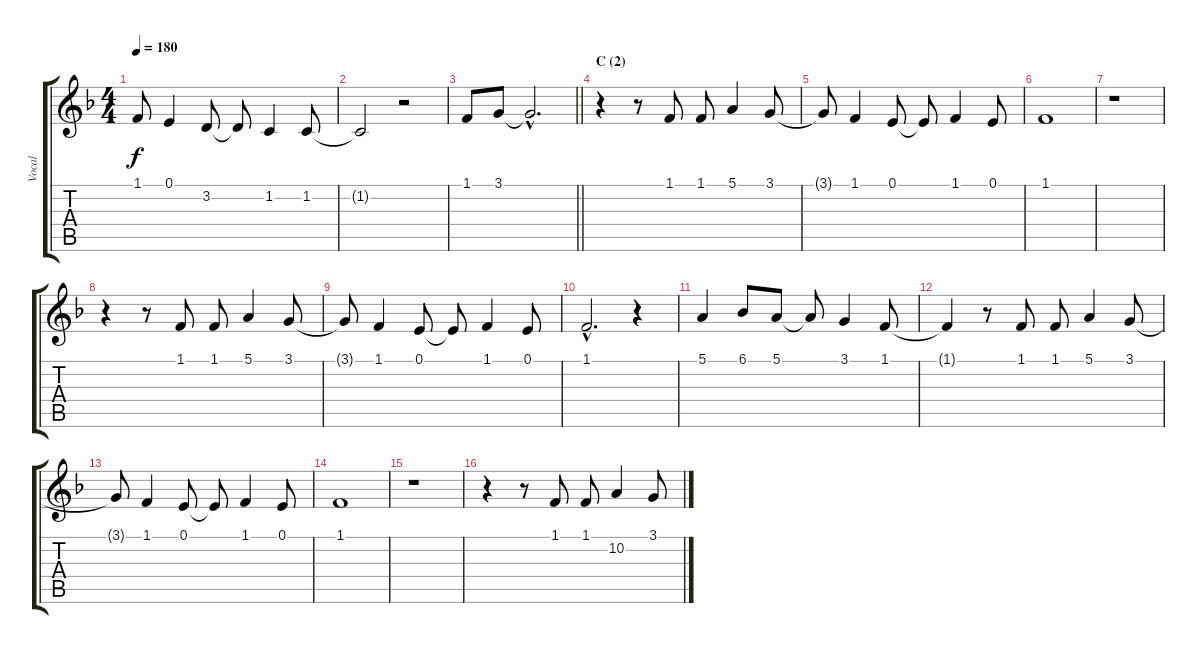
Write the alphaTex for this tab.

\track ("Vocal" "Vocal") {instrument synthvoice}
\staff {score tabs}
\tuning (E4 B3 G3 D3 A2 E2) {hide}
\ts (4 4)
\tempo 180
\clef g2
\ks dminor
1.1.8{dy f} 0.1.4 3.2.8 3.2{t}.8 1.2.4 1.2.8 |
1.2{t}.2 r.2 |
\barLineRight lightlight
1.1.8 3.1.8 3.1{hac t}.2{d} |
\section ("" "C (2)")
r.4 r.8 1.1.8 1.1.8 5.1.4 3.1.8 |
3.1{t}.8 1.1.4 0.1.8 0.1{t}.8 1.1.4 0.1.8 |
1.1.1 |
r.1 |
r.4 r.8 1.1.8 1.1.8 5.1.4 3.1.8 |
3.1{t}.8 1.1.4 0.1.8 0.1{t}.8 1.1.4 0.1.8 |
1.1{hac}.2{d} r.4 |
5.1.4 6.1.8 5.1.8 5.1{t}.8 3.1.4 1.1.8 |
1.1{t}.4 r.8 1.1.8 1.1.8 5.1.4 3.1.8 |
3.1{t}.8 1.1.4 0.1.8 0.1{t}.8 1.1.4 0.1.8 |
1.1.1 |
r.1 |
r.4 r.8 1.1.8 1.1.8 10.2.4 3.1.8
